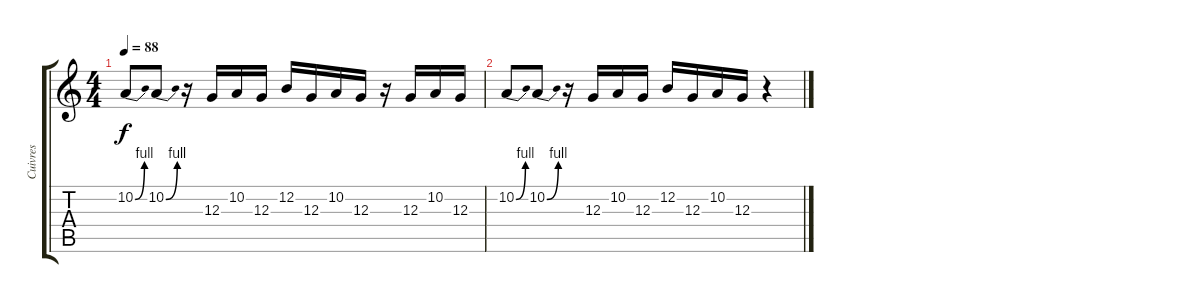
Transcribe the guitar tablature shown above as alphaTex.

\track ("Cuivres" "Cuivres") {instrument tuba}
\staff {score tabs}
\tuning (E4 B3 G3 D3 A2 E2) {hide}
\ts (4 4)
\tempo 88
\clef g2
\ks c
10.2{be (bend 0 0 60 4)}.8{dy f} 10.2{be (bend 0 0 60 4)}.8 r.16 12.3.16 10.2.16 12.3.16 12.2.16 12.3.16 10.2.16 12.3.16 r.16 12.3.16 10.2.16 12.3.16 |
10.2{be (bend 0 0 60 4)}.8 10.2{be (bend 0 0 60 4)}.8 r.16 12.3.16 10.2.16 12.3.16 12.2.16 12.3.16 10.2.16 12.3.16 r.4
